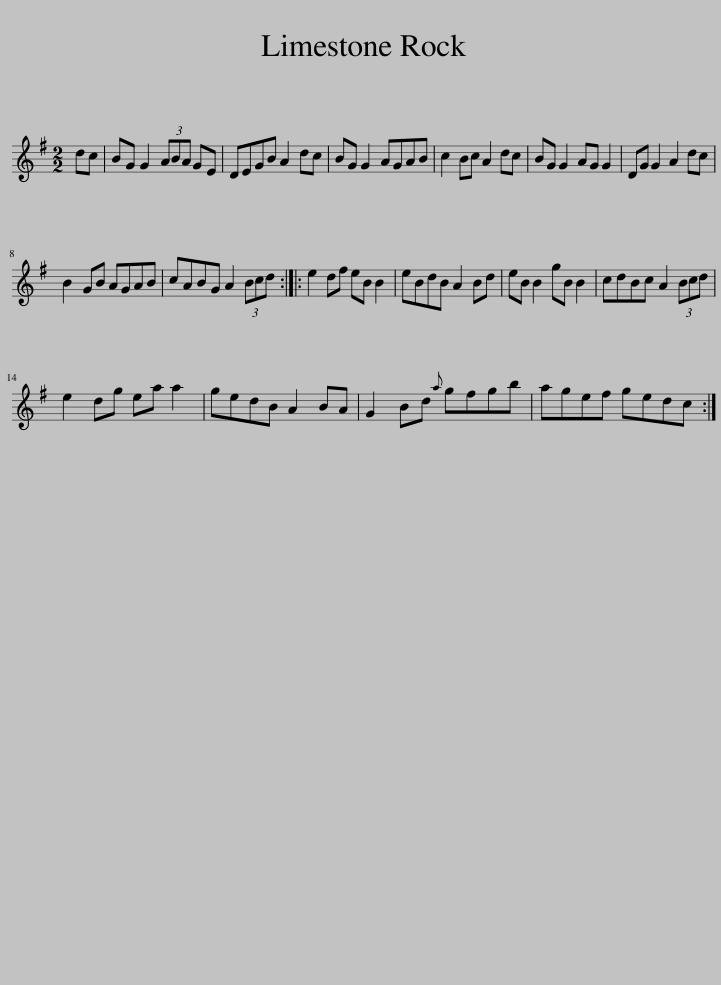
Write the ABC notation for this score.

X:1
L:1/8
M:2/2
I:linebreak $
K:G
V:1 treble
V:1
 dc | BG G2 (3ABA GE | DEGB A2 dc | BG G2 AGAB | c2 Bc A2 dc | %5
 BG G2 AG G2 | DG G2 A2 dc |$ B2 GB AGAB | cABG A2 (3Bcd :: e2 df eB B2 | %10
 eBdB A2 Bd | eB B2 gB B2 | cdBc A2 (3Bcd |$ e2 dg ea a2 | gedB A2 BA | %15
 G2 Bd{a} gfgb | agef gedc :| %17
